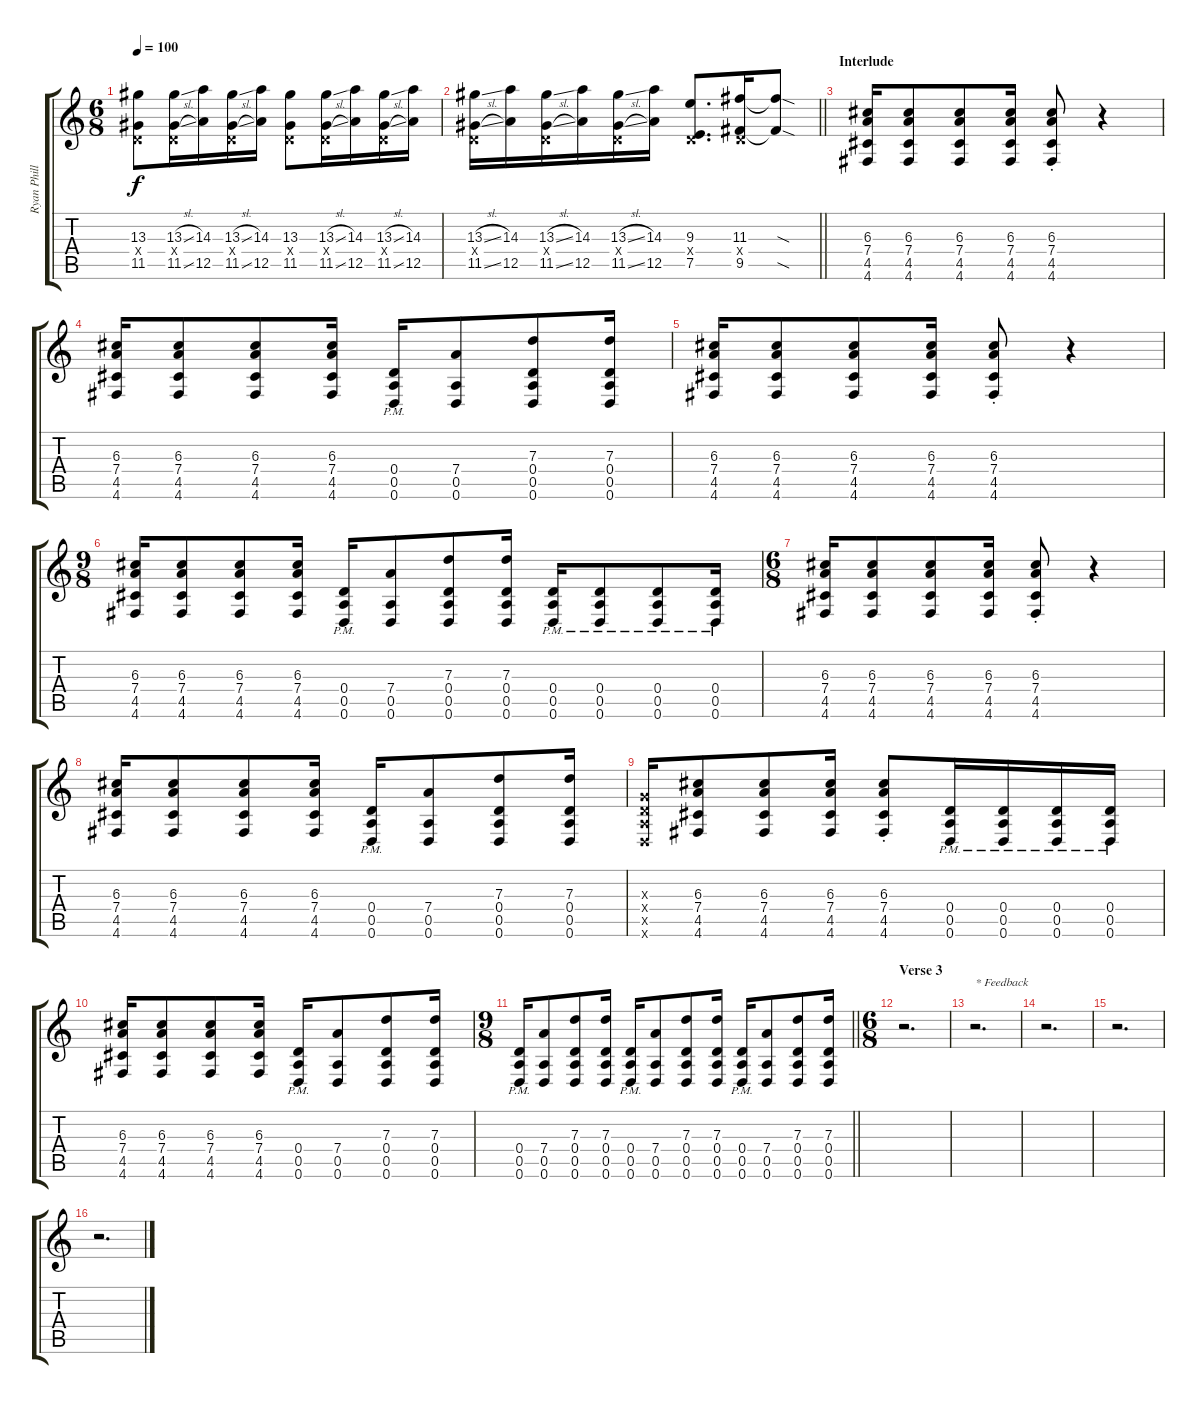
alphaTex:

\track ("Ryan Phillips | Lead Gtr." "Ryan Phill") {instrument electricguitarjazz}
\staff {score tabs}
\tuning (E4 B3 G3 D3 A2 D2) {hide}
\ts (6 8)
\tempo 100
\clef g2
\ks c
(13.3 0.4{x} 11.5).8{dy f} (13.3{sl} 0.4{x} 11.5{sl}).16 (14.3 12.5).16 (13.3{sl} 0.4{x} 11.5{sl}).16 (14.3 12.5).16 (13.3 0.4{x} 11.5).8 (13.3{sl} 0.4{x} 11.5{sl}).16 (14.3 12.5).16 (13.3{sl} 0.4{x} 11.5{sl}).16 (14.3 12.5).16 |
\barLineRight lightlight
(13.3{sl} 0.4{x} 11.5{sl}).16 (14.3 12.5).16 (13.3{sl} 0.4{x} 11.5{sl}).16 (14.3 12.5).16 (13.3{sl} 0.4{x} 11.5{sl}).16 (14.3 12.5).16 (9.3 0.4{x} 7.5).8{d} (11.3 0.4{x} 9.5).16 (11.3{sod t} 9.5{sod t}).8 |
\section ("" "Interlude")
(6.3 7.4 4.5 4.6).16 (6.3 7.4 4.5 4.6).8 (6.3 7.4 4.5 4.6).8 (6.3 7.4 4.5 4.6).16 (6.3{st} 7.4{st} 4.5{st} 4.6{st}).8 r.4 |
(6.3 7.4 4.5 4.6).16 (6.3 7.4 4.5 4.6).8 (6.3 7.4 4.5 4.6).8 (6.3 7.4 4.5 4.6).16 (0.4{pm} 0.5{pm} 0.6{pm}).16 (7.4 0.5 0.6).8 (7.3 0.4 0.5 0.6).8 (7.3 0.4 0.5 0.6).16 |
(6.3 7.4 4.5 4.6).16 (6.3 7.4 4.5 4.6).8 (6.3 7.4 4.5 4.6).8 (6.3 7.4 4.5 4.6).16 (6.3{st} 7.4{st} 4.5{st} 4.6{st}).8 r.4 |
\ts (9 8)
(6.3 7.4 4.5 4.6).16 (6.3 7.4 4.5 4.6).8 (6.3 7.4 4.5 4.6).8 (6.3 7.4 4.5 4.6).16 (0.4{pm} 0.5{pm} 0.6{pm}).16 (7.4 0.5 0.6).8 (7.3 0.4 0.5 0.6).8 (7.3 0.4 0.5 0.6).16 (0.4{pm} 0.5{pm} 0.6{pm}).16 (0.4{pm} 0.5{pm} 0.6{pm}).8 (0.4{pm} 0.5{pm} 0.6{pm}).8 (0.4{pm} 0.5{pm} 0.6{pm}).16 |
\ts (6 8)
(6.3 7.4 4.5 4.6).16 (6.3 7.4 4.5 4.6).8 (6.3 7.4 4.5 4.6).8 (6.3 7.4 4.5 4.6).16 (6.3{st} 7.4{st} 4.5{st} 4.6{st}).8 r.4 |
(6.3 7.4 4.5 4.6).16 (6.3 7.4 4.5 4.6).8 (6.3 7.4 4.5 4.6).8 (6.3 7.4 4.5 4.6).16 (0.4{pm} 0.5{pm} 0.6{pm}).16 (7.4 0.5 0.6).8 (7.3 0.4 0.5 0.6).8 (7.3 0.4 0.5 0.6).16 |
(0.3{x} 0.4{x} 0.5{x} 0.6{x}).16 (6.3 7.4 4.5 4.6).8 (6.3 7.4 4.5 4.6).8 (6.3 7.4 4.5 4.6).16 (6.3{st} 7.4{st} 4.5{st} 4.6{st}).8 (0.4{pm} 0.5{pm} 0.6{pm}).16 (0.4{pm} 0.5{pm} 0.6{pm}).16 (0.4{pm} 0.5{pm} 0.6{pm}).16 (0.4{pm} 0.5{pm} 0.6{pm}).16 |
(6.3 7.4 4.5 4.6).16 (6.3 7.4 4.5 4.6).8 (6.3 7.4 4.5 4.6).8 (6.3 7.4 4.5 4.6).16 (0.4{pm} 0.5{pm} 0.6{pm}).16 (7.4 0.5 0.6).8 (7.3 0.4 0.5 0.6).8 (7.3 0.4 0.5 0.6).16 |
\ts (9 8)
\barLineRight lightlight
(0.4{pm} 0.5{pm} 0.6{pm}).16 (7.4 0.5 0.6).8 (7.3 0.4 0.5 0.6).8 (7.3 0.4 0.5 0.6).16 (0.4{pm} 0.5{pm} 0.6{pm}).16 (7.4 0.5 0.6).8 (7.3 0.4 0.5 0.6).8 (7.3 0.4 0.5 0.6).16 (0.4{pm} 0.5{pm} 0.6{pm}).16 (7.4 0.5 0.6).8 (7.3 0.4 0.5 0.6).8 (7.3 0.4 0.5 0.6).16 |
\ts (6 8)
\section ("" "Verse 3")
r.2{d} |
r.2{d txt "* Feedback"} |
r.2{d} |
r.2{d} |
r.2{d}
